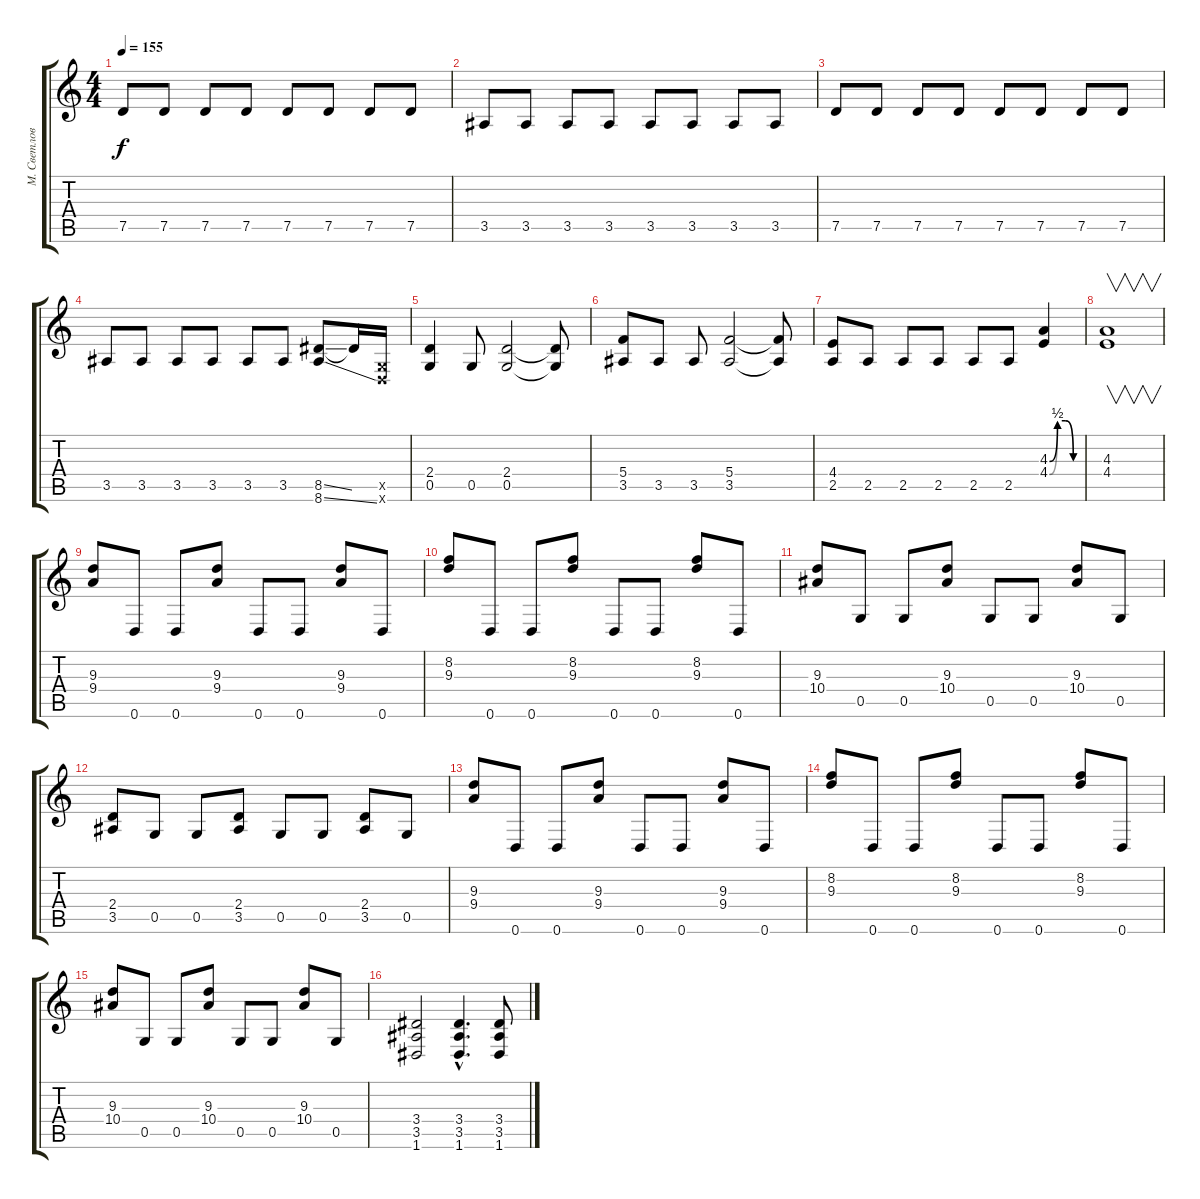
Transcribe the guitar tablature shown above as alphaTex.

\track ("М. Светлов" "М. Светлов") {instrument distortionguitar}
\staff {score tabs}
\tuning (D4 A3 F3 C3 G2 D2) {hide}
\ts (4 4)
\tempo 155
\clef g2
\ks c
7.5.8{dy f} 7.5.8 7.5.8 7.5.8 7.5.8 7.5.8 7.5.8 7.5.8 |
3.5.8 3.5.8 3.5.8 3.5.8 3.5.8 3.5.8 3.5.8 3.5.8 |
7.5.8 7.5.8 7.5.8 7.5.8 7.5.8 7.5.8 7.5.8 7.5.8 |
3.5.8 3.5.8 3.5.8 3.5.8 3.5.8 3.5.8 (8.5{ss} 8.6{ss}).8 8.5{t}.16 (0.5{x} 0.6{x}).16 |
(2.4 0.5).4 0.5.8 (2.4 0.5).2 (2.4{t} 0.5{t}).8 |
(5.4 3.5).8 3.5.8 3.5.8 (5.4 3.5).2 (5.4{t} 3.5{t}).8 |
(4.4 2.5).8 2.5.8 2.5.8 2.5.8 2.5.8 2.5.8 (4.3{be (custom 0 0 15 2 30 2 45 0 60 0)} 4.4{be (custom 0 0 15 2 30 2 45 0 60 0)}).4 |
(4.3 4.4).1{v} |
(9.3 9.4).8 0.6.8 0.6.8 (9.3 9.4).8 0.6.8 0.6.8 (9.3 9.4).8 0.6.8 |
(8.2 9.3).8 0.6.8 0.6.8 (8.2 9.3).8 0.6.8 0.6.8 (8.2 9.3).8 0.6.8 |
(9.3 10.4).8 0.5.8 0.5.8 (9.3 10.4).8 0.5.8 0.5.8 (9.3 10.4).8 0.5.8 |
(2.4 3.5).8 0.5.8 0.5.8 (2.4 3.5).8 0.5.8 0.5.8 (2.4 3.5).8 0.5.8 |
(9.3 9.4).8 0.6.8 0.6.8 (9.3 9.4).8 0.6.8 0.6.8 (9.3 9.4).8 0.6.8 |
(8.2 9.3).8 0.6.8 0.6.8 (8.2 9.3).8 0.6.8 0.6.8 (8.2 9.3).8 0.6.8 |
(9.3 10.4).8 0.5.8 0.5.8 (9.3 10.4).8 0.5.8 0.5.8 (9.3 10.4).8 0.5.8 |
(3.4 3.5 1.6).2 (3.4{hac} 3.5{hac} 1.6{hac}).4{d} (3.4 3.5 1.6).8
